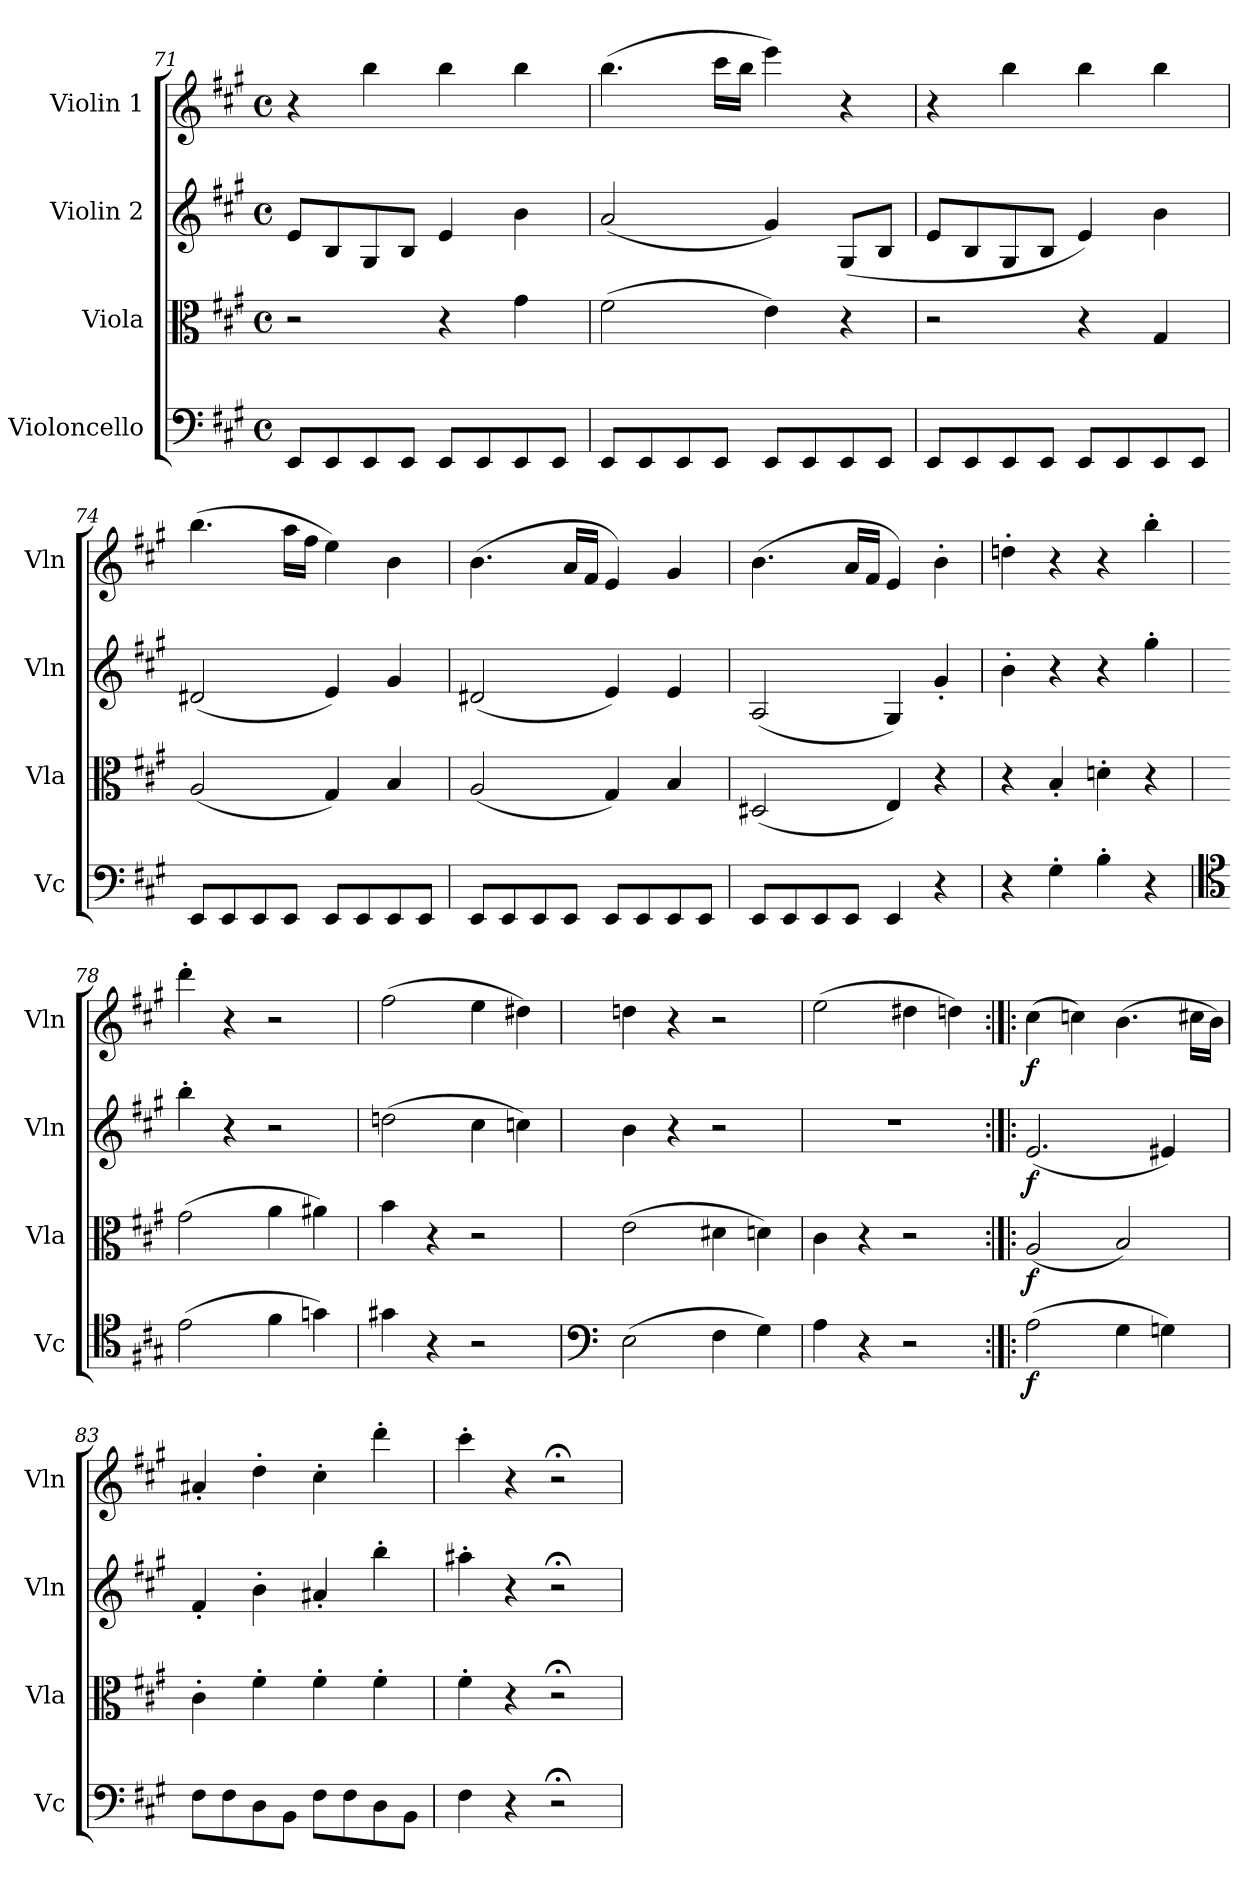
**kern	**dynam	**kern	**dynam	**kern	**dynam	**kern	**dynam
*part4	*part4	*part3	*part3	*part2	*part2	*part1	*part1
*staff4	*staff4	*staff3	*staff3	*staff2	*staff2	*staff1	*staff1
*I"Violoncello	*	*I"Viola	*	*I"Violin 2	*	*I"Violin 1	*
*I'Vc	*	*I'Vla	*	*I'Vln	*	*I'Vln	*
*clefF4	*	*clefC3	*	*clefG2	*	*clefG2	*
*k[f#c#g#]	*	*k[f#c#g#]	*	*k[f#c#g#]	*	*k[f#c#g#]	*
*M4/4	*	*M4/4	*	*M4/4	*	*M4/4	*
*met(c)	*	*met(c)	*	*met(c)	*	*met(c)	*
=71	=71	=71	=71	=71	=71	=71	=71
8EE/L	.	2r	.	8e/L	.	4r	.
8EE/	.	.	.	8B/	.	.	.
8EE/	.	.	.	8G#/	.	4bb\	.
8EE/J	.	.	.	8B/J	.	.	.
8EE/L	.	4r	.	4e/	.	4bb\	.
8EE/	.	.	.	.	.	.	.
8EE/	.	4g#\	.	4b\	.	4bb\	.
8EE/J	.	.	.	.	.	.	.
=72	=72	=72	=72	=72	=72	=72	=72
8EE/L	.	(>2f#\	.	(<2a/	.	(>4.bb\	.
8EE/	.	.	.	.	.	.	.
8EE/	.	.	.	.	.	.	.
8EE/J	.	.	.	.	.	16ccc#\LL	.
.	.	.	.	.	.	16bb\JJ	.
8EE/L	.	4e\)	.	4g#/)	.	4eee\)	.
8EE/	.	.	.	.	.	.	.
8EE/	.	4r	.	(<8G#/L	.	4r	.
8EE/J	.	.	.	8B/J	.	.	.
=73	=73	=73	=73	=73	=73	=73	=73
8EE/L	.	2r	.	8e/L	.	4r	.
8EE/	.	.	.	8B/	.	.	.
8EE/	.	.	.	8G#/	.	4bb\	.
8EE/J	.	.	.	8B/J	.	.	.
8EE/L	.	4r	.	4e/)	.	4bb\	.
8EE/	.	.	.	.	.	.	.
8EE/	.	4G#/	.	4b\	.	4bb\	.
8EE/J	.	.	.	.	.	.	.
=74	=74	=74	=74	=74	=74	=74	=74
8EE/L	.	(<2A/	.	(<2d#X/	.	(>4.bb\	.
8EE/	.	.	.	.	.	.	.
8EE/	.	.	.	.	.	.	.
8EE/J	.	.	.	.	.	16aa\LL	.
.	.	.	.	.	.	16ff#\JJ	.
8EE/L	.	4G#/)	.	4e/)	.	4ee\)	.
8EE/	.	.	.	.	.	.	.
8EE/	.	4B/	.	4g#/	.	4b\	.
8EE/J	.	.	.	.	.	.	.
=75	=75	=75	=75	=75	=75	=75	=75
8EE/L	.	(<2A/	.	(<2d#X/	.	(>4.b\	.
8EE/	.	.	.	.	.	.	.
8EE/	.	.	.	.	.	.	.
8EE/J	.	.	.	.	.	16a/LL	.
.	.	.	.	.	.	16f#/JJ	.
8EE/L	.	4G#/)	.	4e/)	.	4e/)	.
8EE/	.	.	.	.	.	.	.
8EE/	.	4B/	.	4e/	.	4g#/	.
8EE/J	.	.	.	.	.	.	.
!!LO:PB:g=z
=76	=76	=76	=76	=76	=76	=76	=76
8EE/L	.	(<2D#X/	.	(<2A/	.	(>4.b\	.
8EE/	.	.	.	.	.	.	.
8EE/	.	.	.	.	.	.	.
8EE/J	.	.	.	.	.	16a/LL	.
.	.	.	.	.	.	16f#/JJ	.
4EE/	.	4E/)	.	4G#/)	.	4e/)	.
4r	.	4r	.	4g#'/	.	4b'\	.
=77	=77	=77	=77	=77	=77	=77	=77
4r	.	4r	.	4b'\	.	4ddn'\	.
4G#'\	.	4B'/	.	4r	.	4r	.
4B'\	.	4dn'\	.	4r	.	4r	.
4r	.	4r	.	4gg#'\	.	4bb'\	.
=78	=78	=78	=78	=78	=78	=78	=78
*clefC4	*	*	*	*	*	*	*
(>2e\	.	(>2g#\	.	4bb'\	.	4ddd'\	.
.	.	.	.	4r	.	4r	.
4f#\	.	4a\	.	2r	.	2r	.
4gn\)	.	4a#X\)	.	.	.	.	.
=79	=79	=79	=79	=79	=79	=79	=79
4g#X\	.	4b\	.	(>2ddn\	.	(>2ff#\	.
4r	.	4r	.	.	.	.	.
2r	.	2r	.	4cc#\	.	4ee\	.
.	.	.	.	4ccn\)	.	4dd#X\)	.
=80	=80	=80	=80	=80	=80	=80	=80
*clefF4	*	*	*	*	*	*	*
(>2E\	.	(>2e\	.	4b\	.	4ddn\	.
.	.	.	.	4r	.	4r	.
4F#\	.	4d#X\	.	2r	.	2r	.
4G#\)	.	4dn\)	.	.	.	.	.
=81	=81	=81	=81	=81	=81	=81	=81
4A\	.	4c#\	.	1r	.	(>2ee\	.
4r	.	4r	.	.	.	.	.
2r	.	2r	.	.	.	4dd#X\	.
.	.	.	.	.	.	4ddn\)	.
=82:|!|:	=82:|!|:	=82:|!|:	=82:|!|:	=82:|!|:	=82:|!|:	=82:|!|:	=82:|!|:
!	!LO:DY:b	!	!LO:DY:b	!	!LO:DY:b	!	!LO:DY:b
(>2A\	f	(<2A/	f	(<2.e/	f	(>4cc#\	f
.	.	.	.	.	.	4ccn\)	.
4G#\	.	2B/)	.	.	.	(>4.b\	.
4Gn\)	.	.	.	4e#X/)	.	.	.
.	.	.	.	.	.	16cc#X\LL	.
.	.	.	.	.	.	16b\JJ)	.
=83	=83	=83	=83	=83	=83	=83	=83
8F#\L	.	4c#'\	.	4f#'/	.	4a#X'/	.
8F#\	.	.	.	.	.	.	.
8D\	.	4f#'\	.	4b'\	.	4dd'\	.
8BB\J	.	.	.	.	.	.	.
8F#\L	.	4f#'\	.	4a#X'/	.	4cc#'\	.
8F#\	.	.	.	.	.	.	.
8D\	.	4f#'\	.	4bb'\	.	4ddd'\	.
8BB\J	.	.	.	.	.	.	.
=84	=84	=84	=84	=84	=84	=84	=84
4F#\	.	4f#'\	.	4aa#X'\	.	4ccc#'\	.
4r	.	4r	.	4r	.	4r	.
2r;<	.	2r;<	.	2r;<	.	2r;<	.
=	=	=	=	=	=	=	=
*-	*-	*-	*-	*-	*-	*-	*-
